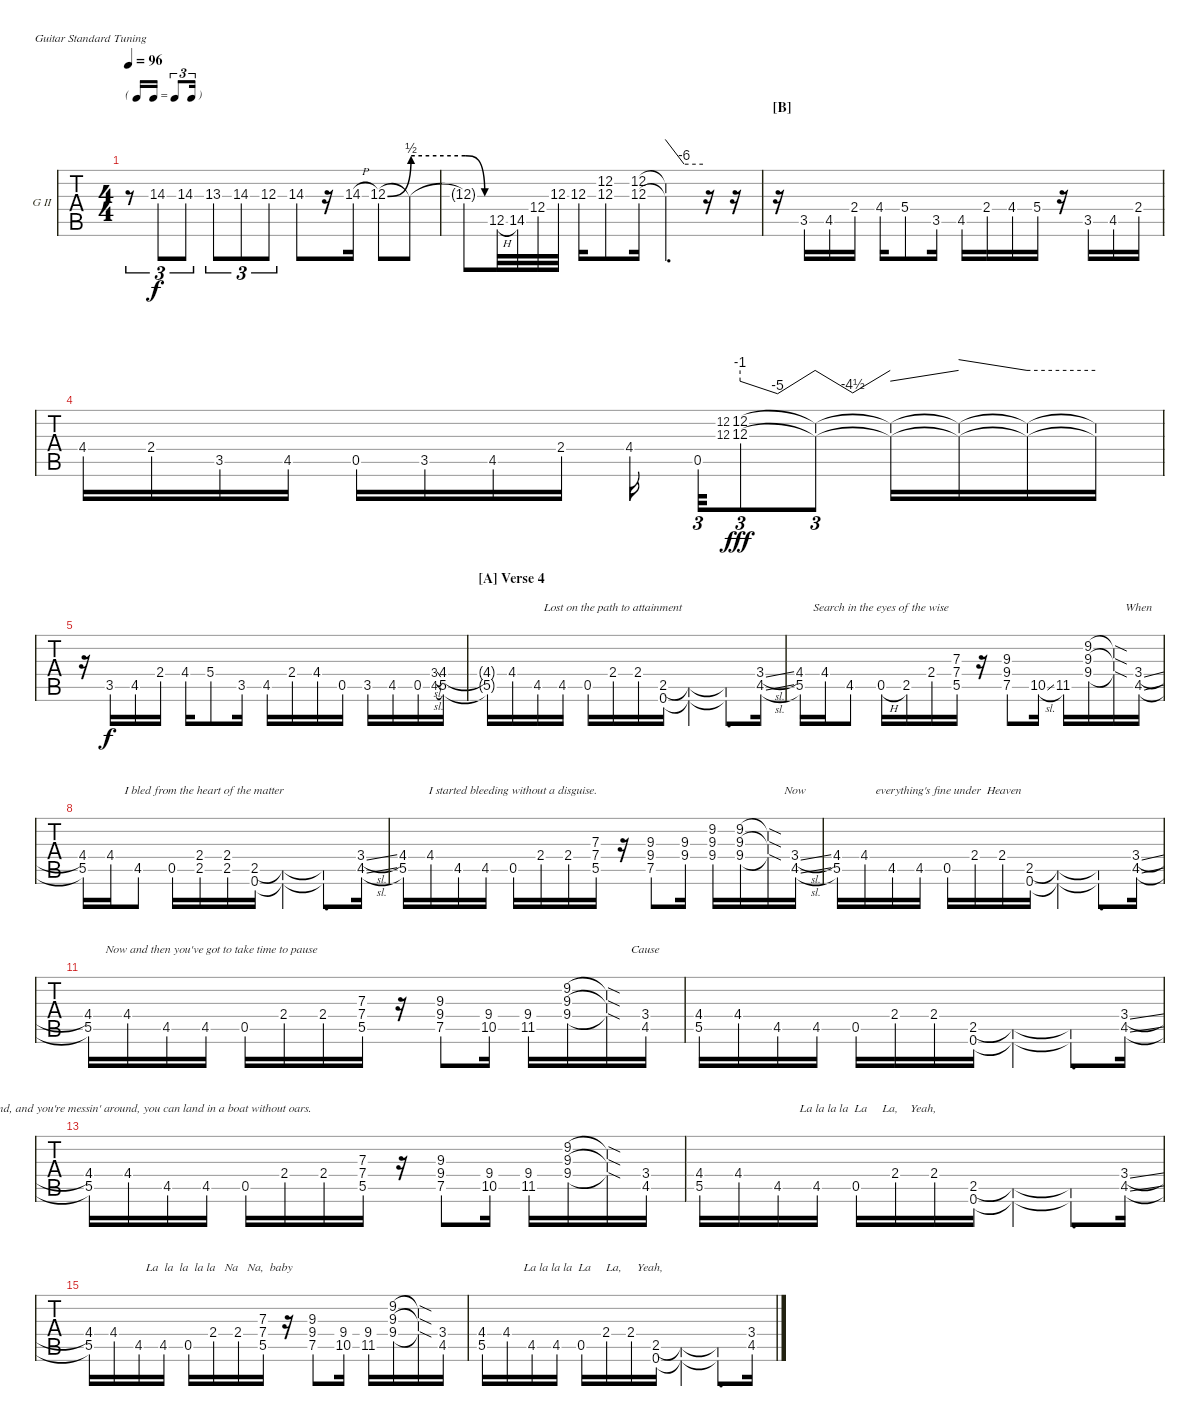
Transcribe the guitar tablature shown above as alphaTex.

\bracketExtendMode nobrackets
\firstSystemTrackNameOrientation horizontal
\otherSystemsTrackNameOrientation horizontal
\defaultBarNumberDisplay FirstOfSystem
\track ("Guitar II" "G II") {instrument distortionguitar}
\staff {tabs}
\tuning (E4 B3 G3 D3 A2 E2)
\ts (4 4)
\tf triplet16th
\tempo 96
\clef g2
\ks a
r.8{tu (3 2) dy f} 14.3{st}.8{tu (3 2) lyrics (0 "") lyrics (1 "") lyrics (2 "") lyrics (3 "") lyrics (4 "")} 14.3{st}.8{tu (3 2) lyrics (0 "") lyrics (1 "") lyrics (2 "") lyrics (3 "") lyrics (4 "")} 13.3{st}.8{tu (3 2) lyrics (0 "") lyrics (1 "") lyrics (2 "") lyrics (3 "") lyrics (4 "")} 14.3{st}.8{tu (3 2) lyrics (0 "") lyrics (1 "") lyrics (2 "") lyrics (3 "") lyrics (4 "")} 12.3{st}.8{tu (3 2) lyrics (0 "") lyrics (1 "") lyrics (2 "") lyrics (3 "") lyrics (4 "")} 14.3{st}.8{lyrics (0 "") lyrics (1 "") lyrics (2 "") lyrics (3 "") lyrics (4 "")} r.16 14.3{h}.16{lyrics (0 "") lyrics (1 "") lyrics (2 "") lyrics (3 "") lyrics (4 "")} 12.3{be (bend 0 0 60 2)}.8{lyrics (0 "") lyrics (1 "") lyrics (2 "") lyrics (3 "") lyrics (4 "")} 12.3{be (hold 0 2 60 2) t}.8{lyrics (0 "") lyrics (1 "") lyrics (2 "") lyrics (3 "") lyrics (4 "")} |
12.3{be (release 0 2 60 0) t}.8{lyrics (0 "") lyrics (1 "") lyrics (2 "") lyrics (3 "") lyrics (4 "")} 12.5{h}.32{lyrics (0 "") lyrics (1 "") lyrics (2 "") lyrics (3 "") lyrics (4 "")} 14.5.32{lyrics (0 "") lyrics (1 "") lyrics (2 "") lyrics (3 "") lyrics (4 "")} 12.4.32{lyrics (0 "") lyrics (1 "") lyrics (2 "") lyrics (3 "") lyrics (4 "")} 12.3.32{lyrics (0 "") lyrics (1 "") lyrics (2 "") lyrics (3 "") lyrics (4 "")} 12.3.16{lyrics (0 "") lyrics (1 "") lyrics (2 "") lyrics (3 "") lyrics (4 "")} (12.2{st} 12.3{st}).8{lyrics (0 "") lyrics (1 "") lyrics (2 "") lyrics (3 "") lyrics (4 "")} (12.2 12.3).16{lyrics (0 "") lyrics (1 "") lyrics (2 "") lyrics (3 "") lyrics (4 "")} (12.2{t} 12.3{t}).4{d tbe (custom default 0 0 30 -24 60 -24) lyrics (0 "") lyrics (1 "") lyrics (2 "") lyrics (3 "") lyrics (4 "")} r.16 r.16 |
\section ("B" "")
r.16 3.5.16{lyrics (0 "") lyrics (1 "") lyrics (2 "") lyrics (3 "") lyrics (4 "")} 4.5.16{lyrics (0 "") lyrics (1 "") lyrics (2 "") lyrics (3 "") lyrics (4 "")} 2.4.16{lyrics (0 "") lyrics (1 "") lyrics (2 "") lyrics (3 "") lyrics (4 "")} 4.4.16{lyrics (0 "") lyrics (1 "") lyrics (2 "") lyrics (3 "") lyrics (4 "")} 5.4{st}.8{lyrics (0 "") lyrics (1 "") lyrics (2 "") lyrics (3 "") lyrics (4 "")} 3.5.16{lyrics (0 "") lyrics (1 "") lyrics (2 "") lyrics (3 "") lyrics (4 "")} 4.5.16{lyrics (0 "") lyrics (1 "") lyrics (2 "") lyrics (3 "") lyrics (4 "")} 2.4.16{lyrics (0 "") lyrics (1 "") lyrics (2 "") lyrics (3 "") lyrics (4 "")} 4.4.16{lyrics (0 "") lyrics (1 "") lyrics (2 "") lyrics (3 "") lyrics (4 "")} 5.4.16{lyrics (0 "") lyrics (1 "") lyrics (2 "") lyrics (3 "") lyrics (4 "")} r.16 3.5.16{lyrics (0 "") lyrics (1 "") lyrics (2 "") lyrics (3 "") lyrics (4 "")} 4.5.16{lyrics (0 "") lyrics (1 "") lyrics (2 "") lyrics (3 "") lyrics (4 "")} 2.4.16{lyrics (0 "") lyrics (1 "") lyrics (2 "") lyrics (3 "") lyrics (4 "")} |
4.4.16{lyrics (0 "") lyrics (1 "") lyrics (2 "") lyrics (3 "") lyrics (4 "")} 2.4.16{lyrics (0 "") lyrics (1 "") lyrics (2 "") lyrics (3 "") lyrics (4 "")} 3.5.16{lyrics (0 "") lyrics (1 "") lyrics (2 "") lyrics (3 "") lyrics (4 "")} 4.5.16{lyrics (0 "") lyrics (1 "") lyrics (2 "") lyrics (3 "") lyrics (4 "")} 0.5.16{lyrics (0 "") lyrics (1 "") lyrics (2 "") lyrics (3 "") lyrics (4 "")} 3.5.16{lyrics (0 "") lyrics (1 "") lyrics (2 "") lyrics (3 "") lyrics (4 "")} 4.5.16{lyrics (0 "") lyrics (1 "") lyrics (2 "") lyrics (3 "") lyrics (4 "")} 2.4.16{lyrics (0 "") lyrics (1 "") lyrics (2 "") lyrics (3 "") lyrics (4 "")} 4.4.16{lyrics (0 "") lyrics (1 "") lyrics (2 "") lyrics (3 "") lyrics (4 "")} 0.5{st}.32{tu (3 2) lyrics (0 "") lyrics (1 "") lyrics (2 "") lyrics (3 "") lyrics (4 "")} (12.2 12.3).8{lyrics (0 "") lyrics (1 "") lyrics (2 "") lyrics (3 "") lyrics (4 "") gr} (12.2{hac} 12.3{hac}).8{tu (3 2) tbe (dip default 0 -4 12 -20 28.799999999999997 0) lyrics (0 "") lyrics (1 "") lyrics (2 "") lyrics (3 "") lyrics (4 "") dy fff} (12.2{hac t} 12.3{hac t}).8{tu (3 2) tbe (dip default 0 0 35.4 -18 59.4 0) lyrics (0 "") lyrics (1 "") lyrics (2 "") lyrics (3 "") lyrics (4 "")} (12.2{hac t} 12.3{hac t}).16{tbe (dive default 0 -4 30 0) lyrics (0 "") lyrics (1 "") lyrics (2 "") lyrics (3 "") lyrics (4 "")} (12.2{hac t} 12.3{hac t}).16{tbe (dive default 0 4 45 0) lyrics (0 "") lyrics (1 "") lyrics (2 "") lyrics (3 "") lyrics (4 "")} (12.2{hac t} 12.3{hac t}).16{tbe (hold default 0 0 60 0) lyrics (0 "") lyrics (1 "") lyrics (2 "") lyrics (3 "") lyrics (4 "")} (12.2{hac t} 12.3{hac t}).16{lyrics (0 "") lyrics (1 "") lyrics (2 "") lyrics (3 "") lyrics (4 "")} |
r.16 3.5.16{lyrics (0 "") lyrics (1 "") lyrics (2 "") lyrics (3 "") lyrics (4 "") dy f} 4.5.16{lyrics (0 "") lyrics (1 "") lyrics (2 "") lyrics (3 "") lyrics (4 "")} 2.4.16{lyrics (0 "") lyrics (1 "") lyrics (2 "") lyrics (3 "") lyrics (4 "")} 4.4.16{lyrics (0 "") lyrics (1 "") lyrics (2 "") lyrics (3 "") lyrics (4 "")} 5.4{st}.8{lyrics (0 "") lyrics (1 "") lyrics (2 "") lyrics (3 "") lyrics (4 "")} 3.5.16{lyrics (0 "") lyrics (1 "") lyrics (2 "") lyrics (3 "") lyrics (4 "")} 4.5.16{lyrics (0 "") lyrics (1 "") lyrics (2 "") lyrics (3 "") lyrics (4 "")} 2.4.16{lyrics (0 "") lyrics (1 "") lyrics (2 "") lyrics (3 "") lyrics (4 "")} 4.4.16{lyrics (0 "") lyrics (1 "") lyrics (2 "") lyrics (3 "") lyrics (4 "")} 0.5.16{lyrics (0 "") lyrics (1 "") lyrics (2 "") lyrics (3 "") lyrics (4 "")} 3.5.16{lyrics (0 "") lyrics (1 "") lyrics (2 "") lyrics (3 "") lyrics (4 "")} 4.5.16{lyrics (0 "") lyrics (1 "") lyrics (2 "") lyrics (3 "") lyrics (4 "")} 0.5.16{lyrics (0 "") lyrics (1 "") lyrics (2 "") lyrics (3 "") lyrics (4 "")} (3.4{sl} 4.5{sl}).8{lyrics (0 "") lyrics (1 "") lyrics (2 "") lyrics (3 "") lyrics (4 "") gr} (4.4 5.5).16{lyrics (0 "") lyrics (1 "") lyrics (2 "") lyrics (3 "") lyrics (4 "")} |
\section ("A" "Verse 4")
(4.4{t} 5.5{t}).16{lyrics (0 "") lyrics (1 "") lyrics (2 "") lyrics (3 "") lyrics (4 "")} 4.4.16{lyrics (0 "") lyrics (1 "") lyrics (2 "") lyrics (3 "") lyrics (4 "")} 4.5.16{lyrics (0 "") lyrics (1 "") lyrics (2 "") lyrics (3 "") lyrics (4 "")} 4.5.16{lyrics (0 "") lyrics (1 "") lyrics (2 "") lyrics (3 "") lyrics (4 "")} 0.5.16{lyrics (0 "") lyrics (1 "") lyrics (2 "") lyrics (3 "") lyrics (4 "")} 2.4.16{lyrics (0 "") lyrics (1 "") lyrics (2 "") lyrics (3 "Lost on the path to attainment") lyrics (4 "")} 2.4.16{lyrics (0 "") lyrics (1 "") lyrics (2 "") lyrics (3 "") lyrics (4 "")} (2.5 0.6).16{lyrics (0 "") lyrics (1 "") lyrics (2 "") lyrics (3 "") lyrics (4 "")} (2.5{t} 0.6{t}).4{lyrics (0 "") lyrics (1 "") lyrics (2 "") lyrics (3 "") lyrics (4 "")} (2.5{t} 0.6{t}).8{d lyrics (0 "") lyrics (1 "") lyrics (2 "") lyrics (3 "") lyrics (4 "")} (3.4{sl} 4.5{sl}).16{lyrics (0 "") lyrics (1 "") lyrics (2 "") lyrics (3 "") lyrics (4 "")} |
(4.4 5.5).16{lyrics (0 "") lyrics (1 "") lyrics (2 "") lyrics (3 "") lyrics (4 "")} 4.4.16{lyrics (0 "") lyrics (1 "") lyrics (2 "") lyrics (3 "") lyrics (4 "")} 4.5{st}.8{lyrics (0 "") lyrics (1 "") lyrics (2 "") lyrics (3 "") lyrics (4 "")} 0.5{h}.16{lyrics (0 "") lyrics (1 "") lyrics (2 "") lyrics (3 "Search in the eyes of the wise") lyrics (4 "")} 2.5.16{lyrics (0 "") lyrics (1 "") lyrics (2 "") lyrics (3 "") lyrics (4 "")} 2.4.16{lyrics (0 "") lyrics (1 "") lyrics (2 "") lyrics (3 "") lyrics (4 "")} (7.3 7.4 5.5).16{lyrics (0 "") lyrics (1 "") lyrics (2 "") lyrics (3 "") lyrics (4 "")} r.16 (9.3{st} 9.4{st} 7.5{st}).8{lyrics (0 "") lyrics (1 "") lyrics (2 "") lyrics (3 "") lyrics (4 "")} 10.5{sl}.16{lyrics (0 "") lyrics (1 "") lyrics (2 "") lyrics (3 "") lyrics (4 "")} 11.5.16{lyrics (0 "") lyrics (1 "") lyrics (2 "") lyrics (3 "") lyrics (4 "")} (9.2 9.3 9.4).16{lyrics (0 "") lyrics (1 "") lyrics (2 "") lyrics (3 "") lyrics (4 "")} (9.2{sod t} 9.3{sod t} 9.4{sod t}).16{lyrics (0 "") lyrics (1 "") lyrics (2 "") lyrics (3 "") lyrics (4 "")} (3.4{sl} 4.5{sl}).16{lyrics (0 "") lyrics (1 "") lyrics (2 "") lyrics (3 "When") lyrics (4 "")} |
(4.4 5.5).16{lyrics (0 "") lyrics (1 "") lyrics (2 "") lyrics (3 "") lyrics (4 "")} 4.4.16{lyrics (0 "") lyrics (1 "") lyrics (2 "") lyrics (3 "") lyrics (4 "")} 4.5{st}.8{lyrics (0 "") lyrics (1 "") lyrics (2 "") lyrics (3 "") lyrics (4 "")} 0.5.16{lyrics (0 "") lyrics (1 "") lyrics (2 "") lyrics (3 "") lyrics (4 "")} (2.4 2.5).16{lyrics (0 "") lyrics (1 "") lyrics (2 "") lyrics (3 "   I bled from the heart of the matter") lyrics (4 "")} (2.4 2.5).16{lyrics (0 "") lyrics (1 "") lyrics (2 "") lyrics (3 "") lyrics (4 "")} (2.5 0.6).16{lyrics (0 "") lyrics (1 "") lyrics (2 "") lyrics (3 "") lyrics (4 "")} (2.5{t} 0.6{t}).4{lyrics (0 "") lyrics (1 "") lyrics (2 "") lyrics (3 "") lyrics (4 "")} (2.5{t} 0.6{t}).8{d lyrics (0 "") lyrics (1 "") lyrics (2 "") lyrics (3 "") lyrics (4 "")} (3.4{sl} 4.5{sl}).16{lyrics (0 "") lyrics (1 "") lyrics (2 "") lyrics (3 "") lyrics (4 "")} |
(4.4 5.5).16{lyrics (0 "") lyrics (1 "") lyrics (2 "") lyrics (3 "") lyrics (4 "")} 4.4.16{lyrics (0 "") lyrics (1 "") lyrics (2 "") lyrics (3 "") lyrics (4 "")} 4.5.16{lyrics (0 "") lyrics (1 "") lyrics (2 "") lyrics (3 "") lyrics (4 "")} 4.5.16{lyrics (0 "") lyrics (1 "") lyrics (2 "") lyrics (3 "") lyrics (4 "")} 0.5.16{lyrics (0 "") lyrics (1 "") lyrics (2 "") lyrics (3 "I started bleeding without a disguise.") lyrics (4 "")} 2.4.16{lyrics (0 "") lyrics (1 "") lyrics (2 "") lyrics (3 "") lyrics (4 "")} 2.4.16{lyrics (0 "") lyrics (1 "") lyrics (2 "") lyrics (3 "") lyrics (4 "")} (7.3 7.4 5.5).16{lyrics (0 "") lyrics (1 "") lyrics (2 "") lyrics (3 "") lyrics (4 "")} r.16 (9.3{st} 9.4{st} 7.5{st}).8{lyrics (0 "") lyrics (1 "") lyrics (2 "") lyrics (3 "") lyrics (4 "")} (9.3 9.4).16{lyrics (0 "") lyrics (1 "") lyrics (2 "") lyrics (3 "") lyrics (4 "")} (9.2 9.3 9.4).16{lyrics (0 "") lyrics (1 "") lyrics (2 "") lyrics (3 "") lyrics (4 "")} (9.2 9.3 9.4).16{lyrics (0 "") lyrics (1 "") lyrics (2 "") lyrics (3 "") lyrics (4 "")} (9.2{sod t} 9.3{sod t} 9.4{sod t}).16{lyrics (0 "") lyrics (1 "") lyrics (2 "") lyrics (3 "") lyrics (4 "")} (3.4{sl} 4.5{sl}).16{lyrics (0 "") lyrics (1 "") lyrics (2 "") lyrics (3 "Now") lyrics (4 "")} |
(4.4 5.5).16{lyrics (0 "") lyrics (1 "") lyrics (2 "") lyrics (3 "") lyrics (4 "")} 4.4.16{lyrics (0 "") lyrics (1 "") lyrics (2 "") lyrics (3 "") lyrics (4 "")} 4.5.16{lyrics (0 "") lyrics (1 "") lyrics (2 "") lyrics (3 "") lyrics (4 "")} 4.5.16{lyrics (0 "") lyrics (1 "") lyrics (2 "") lyrics (3 "") lyrics (4 "")} 0.5.16{lyrics (0 "") lyrics (1 "") lyrics (2 "") lyrics (3 " everything's fine under  Heaven") lyrics (4 "")} 2.4.16{lyrics (0 "") lyrics (1 "") lyrics (2 "") lyrics (3 "") lyrics (4 "")} 2.4.16{lyrics (0 "") lyrics (1 "") lyrics (2 "") lyrics (3 "") lyrics (4 "")} (2.5 0.6).16{lyrics (0 "") lyrics (1 "") lyrics (2 "") lyrics (3 "") lyrics (4 "")} (2.5{t} 0.6{t}).4{lyrics (0 "") lyrics (1 "") lyrics (2 "") lyrics (3 "") lyrics (4 "")} (2.5{t} 0.6{t}).8{d lyrics (0 "") lyrics (1 "") lyrics (2 "") lyrics (3 "") lyrics (4 "")} (3.4{sl} 4.5{sl}).16{lyrics (0 "") lyrics (1 "") lyrics (2 "") lyrics (3 "") lyrics (4 "")} |
(4.4 5.5).16{lyrics (0 "") lyrics (1 "") lyrics (2 "") lyrics (3 "") lyrics (4 "")} 4.4.16{lyrics (0 "") lyrics (1 "") lyrics (2 "") lyrics (3 "") lyrics (4 "")} 4.5.16{lyrics (0 "") lyrics (1 "") lyrics (2 "") lyrics (3 "") lyrics (4 "")} 4.5.16{lyrics (0 "") lyrics (1 "") lyrics (2 "") lyrics (3 "    Now and then you've got to take time to pause") lyrics (4 "")} 0.5.16{lyrics (0 "") lyrics (1 "") lyrics (2 "") lyrics (3 "") lyrics (4 "")} 2.4.16{lyrics (0 "") lyrics (1 "") lyrics (2 "") lyrics (3 "") lyrics (4 "")} 2.4.16{lyrics (0 "") lyrics (1 "") lyrics (2 "") lyrics (3 "") lyrics (4 "")} (7.3 7.4 5.5).16{lyrics (0 "") lyrics (1 "") lyrics (2 "") lyrics (3 "") lyrics (4 "")} r.16 (9.3{st} 9.4{st} 7.5{st}).8{lyrics (0 "") lyrics (1 "") lyrics (2 "") lyrics (3 "") lyrics (4 "")} (9.4 10.5).16{lyrics (0 "") lyrics (1 "") lyrics (2 "") lyrics (3 "") lyrics (4 "")} (9.4 11.5).16{lyrics (0 "") lyrics (1 "") lyrics (2 "") lyrics (3 "") lyrics (4 "")} (9.2 9.3 9.4).16{lyrics (0 "") lyrics (1 "") lyrics (2 "") lyrics (3 "") lyrics (4 "")} (9.2{sod t} 9.3{sod t} 9.4{sod t}).16{lyrics (0 "") lyrics (1 "") lyrics (2 "") lyrics (3 "") lyrics (4 "")} (3.4 4.5).16{lyrics (0 "") lyrics (1 "") lyrics (2 "") lyrics (3 "Cause") lyrics (4 "")} |
(4.4 5.5).16{lyrics (0 "") lyrics (1 "") lyrics (2 "") lyrics (3 "") lyrics (4 "")} 4.4.16{lyrics (0 "") lyrics (1 "") lyrics (2 "") lyrics (3 "") lyrics (4 "")} 4.5.16{lyrics (0 "") lyrics (1 "") lyrics (2 "") lyrics (3 "") lyrics (4 "")} 4.5.16{lyrics (0 "") lyrics (1 "") lyrics (2 "") lyrics (3 "") lyrics (4 "")} 0.5.16{lyrics (0 "") lyrics (1 "") lyrics (2 "") lyrics (3 "") lyrics (4 "")} 2.4.16{lyrics (0 "") lyrics (1 "") lyrics (2 "") lyrics (3 "") lyrics (4 "")} 2.4.16{lyrics (0 "") lyrics (1 "") lyrics (2 "") lyrics (3 "") lyrics (4 "")} (2.5 0.6).16{lyrics (0 "") lyrics (1 "") lyrics (2 "") lyrics (3 "") lyrics (4 "")} (2.5{t} 0.6{t}).4{lyrics (0 "") lyrics (1 "") lyrics (2 "") lyrics (3 "") lyrics (4 "")} (2.5{t} 0.6{t}).8{d lyrics (0 "") lyrics (1 "") lyrics (2 "") lyrics (3 "") lyrics (4 "")} (3.4{sl} 4.5{sl}).16{lyrics (0 "") lyrics (1 "") lyrics (2 "") lyrics (3 "") lyrics (4 "")} |
(4.4 5.5).16{lyrics (0 "") lyrics (1 "") lyrics (2 "") lyrics (3 "   if you're down on the ground, and you're messin' around, you can land in a boat without oars.") lyrics (4 "")} 4.4.16{lyrics (0 "") lyrics (1 "") lyrics (2 "") lyrics (3 "") lyrics (4 "")} 4.5.16{lyrics (0 "") lyrics (1 "") lyrics (2 "") lyrics (3 "") lyrics (4 "")} 4.5.16{lyrics (0 "") lyrics (1 "") lyrics (2 "") lyrics (3 "") lyrics (4 "")} 0.5.16{lyrics (0 "") lyrics (1 "") lyrics (2 "") lyrics (3 "") lyrics (4 "")} 2.4.16{lyrics (0 "") lyrics (1 "") lyrics (2 "") lyrics (3 "") lyrics (4 "")} 2.4.16{lyrics (0 "") lyrics (1 "") lyrics (2 "") lyrics (3 "") lyrics (4 "")} (7.3 7.4 5.5).16{lyrics (0 "") lyrics (1 "") lyrics (2 "") lyrics (3 "") lyrics (4 "")} r.16 (9.3{st} 9.4{st} 7.5{st}).8{lyrics (0 "") lyrics (1 "") lyrics (2 "") lyrics (3 "") lyrics (4 "")} (9.4 10.5).16{lyrics (0 "") lyrics (1 "") lyrics (2 "") lyrics (3 "") lyrics (4 "")} (9.4 11.5).16{lyrics (0 "") lyrics (1 "") lyrics (2 "") lyrics (3 "") lyrics (4 "")} (9.2 9.3 9.4).16{lyrics (0 "") lyrics (1 "") lyrics (2 "") lyrics (3 "") lyrics (4 "")} (9.2{sod t} 9.3{sod t} 9.4{sod t}).16{lyrics (0 "") lyrics (1 "") lyrics (2 "") lyrics (3 "") lyrics (4 "")} (3.4 4.5).16{lyrics (0 "") lyrics (1 "") lyrics (2 "") lyrics (3 "") lyrics (4 "")} |
(4.4 5.5).16{lyrics (0 "") lyrics (1 "") lyrics (2 "") lyrics (3 "") lyrics (4 "")} 4.4.16{lyrics (0 "") lyrics (1 "") lyrics (2 "") lyrics (3 "") lyrics (4 "")} 4.5.16{lyrics (0 "") lyrics (1 "") lyrics (2 "") lyrics (3 "") lyrics (4 "")} 4.5.16{lyrics (0 "") lyrics (1 "") lyrics (2 "") lyrics (3 "") lyrics (4 "")} 0.5.16{lyrics (0 "") lyrics (1 "") lyrics (2 "") lyrics (3 "        La la la la  La     La,    Yeah,") lyrics (4 "")} 2.4.16{lyrics (0 "") lyrics (1 "") lyrics (2 "") lyrics (3 "") lyrics (4 "")} 2.4.16{lyrics (0 "") lyrics (1 "") lyrics (2 "") lyrics (3 "") lyrics (4 "")} (2.5 0.6).16{lyrics (0 "") lyrics (1 "") lyrics (2 "") lyrics (3 "") lyrics (4 "")} (2.5{t} 0.6{t}).4{lyrics (0 "") lyrics (1 "") lyrics (2 "") lyrics (3 "") lyrics (4 "")} (2.5{t} 0.6{t}).8{d lyrics (0 "") lyrics (1 "") lyrics (2 "") lyrics (3 "") lyrics (4 "")} (3.4{sl} 4.5{sl}).16{lyrics (0 "") lyrics (1 "") lyrics (2 "") lyrics (3 "") lyrics (4 "")} |
(4.4 5.5).16{lyrics (0 "") lyrics (1 "") lyrics (2 "") lyrics (3 "") lyrics (4 "")} 4.4.16{lyrics (0 "") lyrics (1 "") lyrics (2 "") lyrics (3 "") lyrics (4 "")} 4.5.16{lyrics (0 "") lyrics (1 "") lyrics (2 "") lyrics (3 "") lyrics (4 "")} 4.5.16{lyrics (0 "") lyrics (1 "") lyrics (2 "") lyrics (3 "") lyrics (4 "")} 0.5.16{lyrics (0 "") lyrics (1 "") lyrics (2 "") lyrics (3 "") lyrics (4 "")} 2.4.16{lyrics (0 "") lyrics (1 "") lyrics (2 "") lyrics (3 "    La  la  la  la la   Na   Na,  baby") lyrics (4 "")} 2.4.16{lyrics (0 "") lyrics (1 "") lyrics (2 "") lyrics (3 "") lyrics (4 "")} (7.3 7.4 5.5).16{lyrics (0 "") lyrics (1 "") lyrics (2 "") lyrics (3 "") lyrics (4 "")} r.16 (9.3{st} 9.4{st} 7.5{st}).8{lyrics (0 "") lyrics (1 "") lyrics (2 "") lyrics (3 "") lyrics (4 "")} (9.4 10.5).16{lyrics (0 "") lyrics (1 "") lyrics (2 "") lyrics (3 "") lyrics (4 "")} (9.4 11.5).16{lyrics (0 "") lyrics (1 "") lyrics (2 "") lyrics (3 "") lyrics (4 "")} (9.2 9.3 9.4).16{lyrics (0 "") lyrics (1 "") lyrics (2 "") lyrics (3 "") lyrics (4 "")} (9.2{sod t} 9.3{sod t} 9.4{sod t}).16{lyrics (0 "") lyrics (1 "") lyrics (2 "") lyrics (3 "") lyrics (4 "")} (3.4 4.5).16{lyrics (0 "") lyrics (1 "") lyrics (2 "") lyrics (3 "") lyrics (4 "")} |
(4.4 5.5).16{lyrics (0 "") lyrics (1 "") lyrics (2 "") lyrics (3 "") lyrics (4 "")} 4.4.16{lyrics (0 "") lyrics (1 "") lyrics (2 "") lyrics (3 "") lyrics (4 "")} 4.5.16{lyrics (0 "") lyrics (1 "") lyrics (2 "") lyrics (3 "") lyrics (4 "")} 4.5.16{lyrics (0 "") lyrics (1 "") lyrics (2 "") lyrics (3 "") lyrics (4 "")} 0.5.16{lyrics (0 "") lyrics (1 "") lyrics (2 "") lyrics (3 "        La la la la  La     La,     Yeah,") lyrics (4 "")} 2.4.16{lyrics (0 "") lyrics (1 "") lyrics (2 "") lyrics (3 "") lyrics (4 "")} 2.4.16{lyrics (0 "") lyrics (1 "") lyrics (2 "") lyrics (3 "") lyrics (4 "")} (2.5 0.6).16{lyrics (0 "") lyrics (1 "") lyrics (2 "") lyrics (3 "") lyrics (4 "")} (2.5{t} 0.6{t}).4{lyrics (0 "") lyrics (1 "") lyrics (2 "") lyrics (3 "") lyrics (4 "")} (2.5{t} 0.6{t}).8{d lyrics (0 "") lyrics (1 "") lyrics (2 "") lyrics (3 "") lyrics (4 "")} (3.4{sl} 4.5{sl}).16{lyrics (0 "") lyrics (1 "") lyrics (2 "") lyrics (3 "") lyrics (4 "")}
